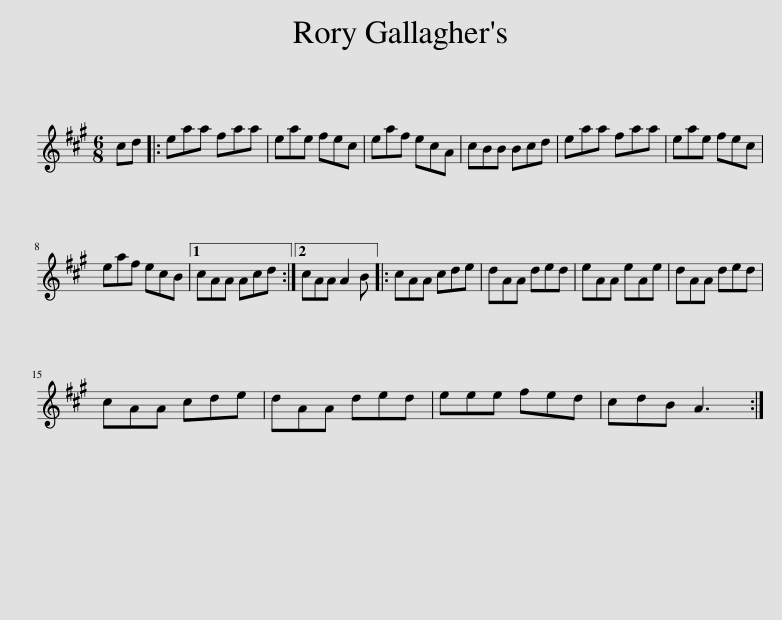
X:1
L:1/8
M:6/8
I:linebreak $
K:A
V:1 treble
V:1
 cd |: eaa faa | eae fec | eaf ecA | cBB Bcd | %5
 eaa faa | eae fec |$ eaf ecB |1 cAA Acd :|2 cAA A2 B |: %10
 cAA cde | dAA ded | eAA eAe | dAA ded |$ cAA cde | %15
 dAA ded | eee fed | cdB A3 :| %18
